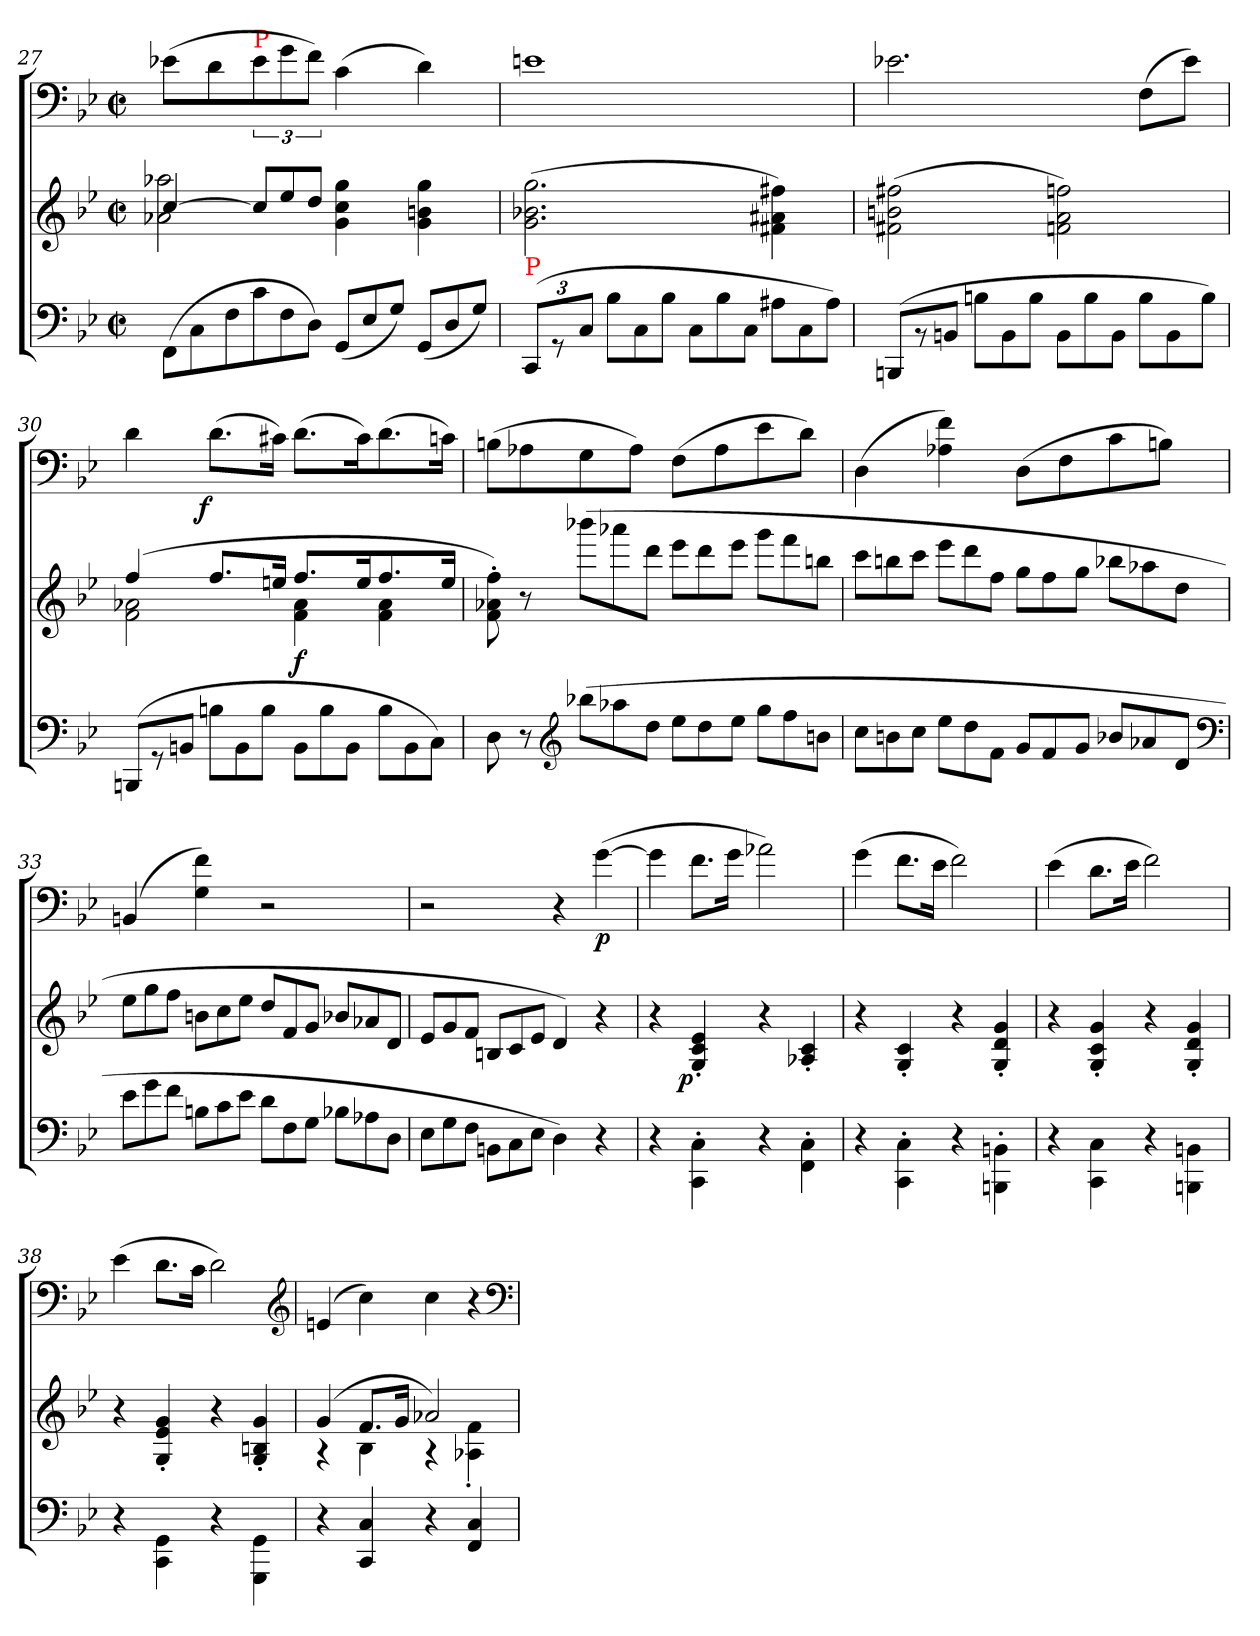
**kern	**kern	**dynam	**kern	**dynam
*part2	*part2	*part2	*part1	*part1
*staff3	*staff2	*staff2/3	*staff1	*staff1
*clefF4	*clefG2	*	*clefF4	*
*k[b-e-]	*k[b-e-]	*	*k[b-e-]	*
*M2/2	*M2/2	*	*M2/2	*
*met(c|)	*met(c|)	*	*met(c|)	*
*Xtuplet	*	*	*	*
=27	=27	=27	=27	=27
*	*^	*	*	*
(>12FFL	[4cc/	2aa-X\ 2a-X\	.	(>8e-X!\L	.
12C	.	.	.	.	.
.	.	.	.	8d!	.
12F	.	.	.	.	.
*	*Xtuplet	*	*	*	*
!	!	!	!	!LO:TX:a:color=red:t=P	!
12c	12cc/L]	.	.	12e-!	.
12F	12ee-	.	.	12g!	.
12DJ)	12ddJ	.	.	12f!J)	.
(<12GG/L	4gg\ 4cc\ 4g\	4ryy	.	(>4c!	.
12E-	.	.	.	.	.
12GJ)	.	.	.	.	.
(<12GGL	4gg\ 4bn\ 4g\	4ryy	.	4d!)	.
12D	.	.	.	.	.
12GJ)	.	.	.	.	.
*	*v	*v	*	*	*
=28	=28	=28	=28	=28
*tuplet	*	*	*	*
*Xbrackettup	*	*	*	*
!LO:TX:a:color=red:t=P	!	!	!	!
(>12CCL	(>2.gg 2.b-X 2.g	.	1en!	.
12r	.	.	.	.
12CJ	.	.	.	.
*Xtuplet	*	*	*	*
12B-L	.	.	.	.
12C	.	.	.	.
12B-J	.	.	.	.
12CL	.	.	.	.
12B-	.	.	.	.
12CJ	.	.	.	.
12A#XL	4ff#X 4a#X 4f#X)	.	.	.
12C	.	.	.	.
12A#J)	.	.	.	.
=29	=29	=29	=29	=29
(>12BBBnL	(>2ff#X 2bn 2f#X	.	2.e-X!	.
12rBB	.	.	.	.
12BBnJ	.	.	.	.
12BnL	.	.	.	.
12BB	.	.	.	.
12BJ	.	.	.	.
12BBL	2ffn 2a 2fn)	.	.	.
12B	.	.	.	.
12BBJ	.	.	.	.
12BL	.	.	(>8F!\L	.
12BB	.	.	.	.
.	.	.	8e-!J)	.
12BJ)	.	.	.	.
=30	=30	=30	=30	=30
*	*^	*	*	*
(>12BBBnL	(>4ff	2a-X 2f	.	4d!	.
12rGG	.	.	.	.	.
12BBnJ	.	.	.	.	.
!	!	!	!	!	!LO:DY:rj
12BnL	8.ffL	.	.	(>8.d!\L	f
12BB	.	.	.	.	.
12BJ	.	.	.	.	.
.	16eenJk	.	.	16c#X!Jk)	.
12BBL	8.ffL	4a- 4f	f	(>8.d!\L	.
12B	.	.	.	.	.
12BBJ	.	.	.	.	.
.	16eek	.	.	16c#!k)	.
12BL	8.ff	4a- 4f	.	(>8.d!	.
12BB	.	.	.	.	.
12CJ)	.	.	.	.	.
.	16eeJk	.	.	16cn!Jk)	.
*	*v	*v	*	*	*
=31	=31	=31	=31	=31
8D	8ff'> 8a-X'> 8f'>)	.	(>8Bn!\L	.
8r	8r	.	8A-X!	.
*clefG2	*	*	*	*
(>12bb-XL	(>12bbb-XL	.	8G!	.
12aa-X	12aaa-X	.	.	.
.	.	.	8A-!J)	.
12ddJ	12dddJ	.	.	.
12ee-L	12eee-L	.	(>8F!\L	.
12dd	12ddd	.	.	.
.	.	.	8A-!	.
12ee-J	12eee-J	.	.	.
12ggL	12gggL	.	8e-!	.
12ff	12fff	.	.	.
.	.	.	8d!J)	.
12bnJ	12bbnJ	.	.	.
=32	=32	=32	=32	=32
12ccL	12cccL	.	(>4D!	.
12bn	12bbn	.	.	.
12ccJ	12cccJ	.	.	.
12ee-L	12eee-L	.	4f! 4A-X!)	.
12dd	12ddd	.	.	.
12fJ	12ffJ	.	.	.
12gL	12ggL	.	(>8D!\L	.
12f	12ff	.	.	.
.	.	.	8F!	.
12gJ	12ggJ	.	.	.
12b-XL	12bb-XL	.	8c!	.
12a-X	12aa-X	.	.	.
.	.	.	8Bn!J)	.
12dJ	12ddJ	.	.	.
*clefF4	*	*	*	*
=33	=33	=33	=33	=33
12e-L	12ee-L	.	(>4BBn!	.
12g	12gg	.	.	.
12fJ	12ffJ	.	.	.
12BnL	12bnL	.	4f! 4G!)	.
12c	12cc	.	.	.
12e-J	12ee-J	.	.	.
12dL	12ddL	.	2r	.
12F	12f	.	.	.
12GJ	12gJ	.	.	.
12B-XL	12b-XL	.	.	.
12A-X	12a-X	.	.	.
12DJ	12dJ	.	.	.
=34	=34	=34	=34	=34
12E-L	12e-L	.	2r	.
12G	12g	.	.	.
12FJ	12fJ	.	.	.
12BBn\L	12BnL	.	.	.
12C	12c	.	.	.
12E-J	12e-J	.	.	.
4D)	4d)	.	4r	.
4r	4r	.	(>[4g!	p
=35	=35	=35	=35	=35
4r	4r	.	4g!]	.
!	!	!LO:DY:rj	!	!
4C'<\ 4CC'<\	4e-'>/ 4c'>/ 4G'>/	p	8.f!\L	.
.	.	.	16g!Jk	.
4r	4r	.	2a-X!)	.
4C'<\ 4FF'<\	4c'> 4A-X'>	.	.	.
=36	=36	=36	=36	=36
4r	4r	.	(>4g!	.
4C'<\ 4CC'<\	4c'>/ 4G'>/	.	8.f!\L	.
.	.	.	16e-!Jk	.
4r	4r	.	2f!)	.
4BBn'<\ 4BBBn'<\	4g'>/ 4d'>/ 4G'>/	.	.	.
=37	=37	=37	=37	=37
4r	4r	.	(>4e-!	.
4C\ 4CC\	4g'>/ 4c'>/ 4G'>/	.	8.d!\L	.
.	.	.	16e-!Jk	.
4r	4r	.	2f!)	.
4BBn\ 4BBBn\	4g'>/ 4d'>/ 4G'>/	.	.	.
=38	=38	=38	=38	=38
4r	4r	.	(>4e-!	.
4GG\ 4CC\	4g'>/ 4e-'>/ 4G'>/	.	8.d!\L	.
.	.	.	16c!Jk	.
4r	4r	.	2d!)	.
4GG\ 4GGG\	4g'>/ 4Bn'>/ 4G'>/	.	.	.
*	*	*	*clefG2	*
=39	=39	=39	=39	=39
*	*^	*	*	*
4r	(>4g	4rA	.	(>4en!	.
4C 4CC	8.fL	4B-	.	4cc!)	.
.	16gJk	.	.	.	.
4r	2a-X)	4rA	.	4cc!	.
4C 4FF	.	4f'> 4A-X'>	.	4r	.
*	*v	*v	*	*	*
*	*	*	*clefF4	*
=	=	=	=	=
*-	*-	*-	*-	*-
